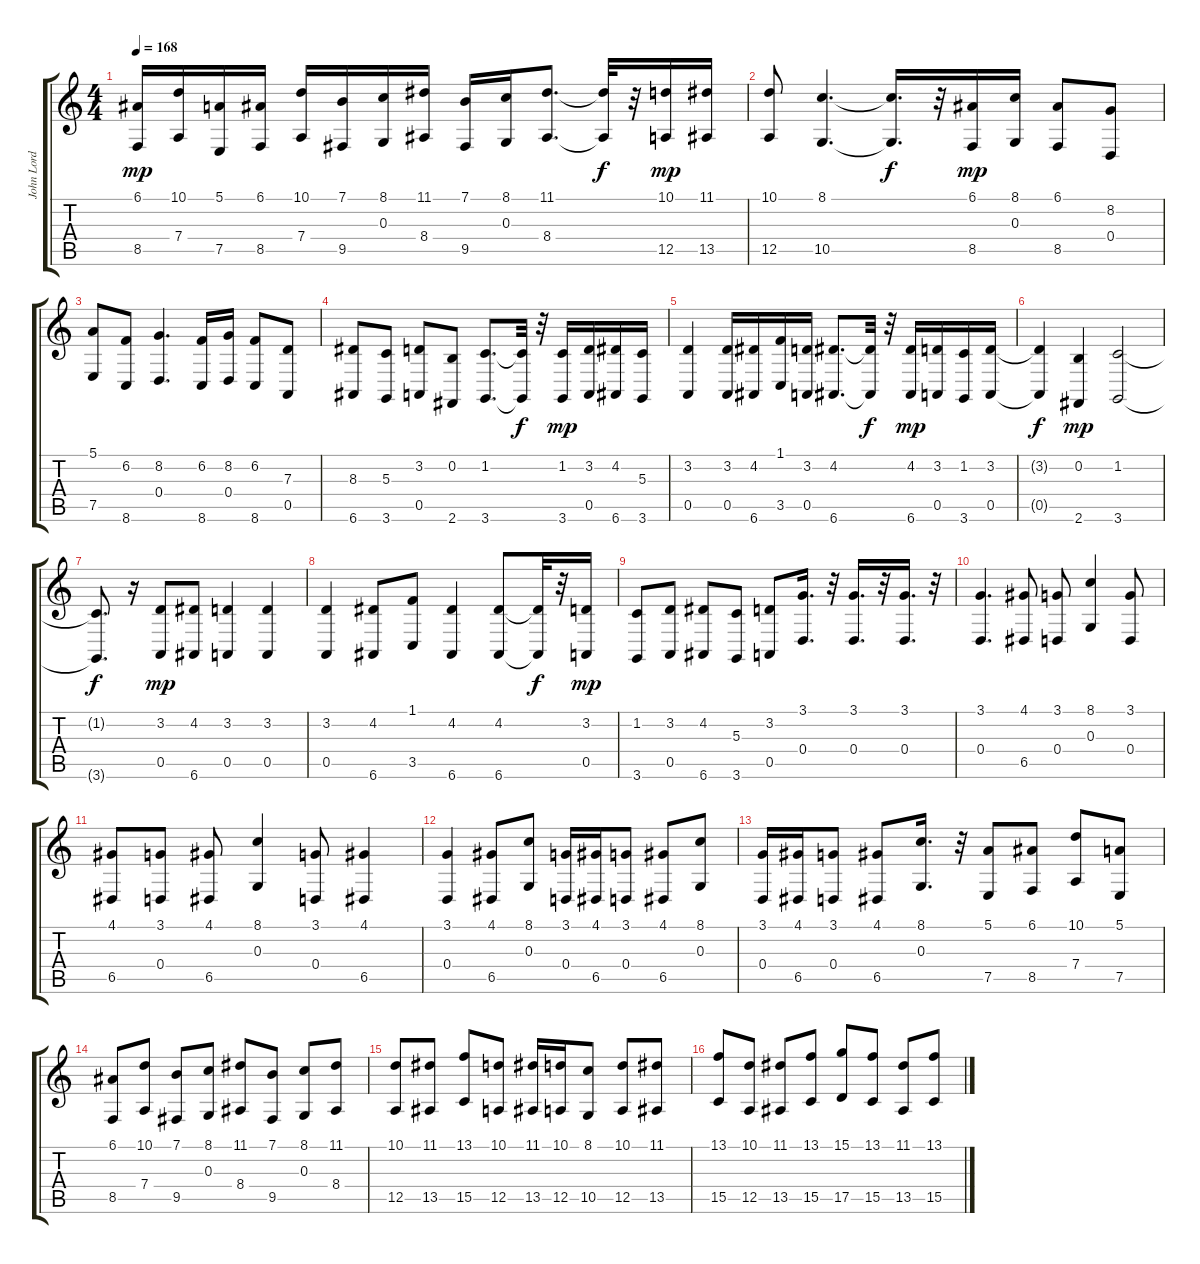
\track ("John Lord" "John Lord") {instrument rockorgan}
\staff {score tabs}
\tuning (E4 B3 G3 D3 A2 E2) {hide}
\ts (4 4)
\tempo 168
\clef g2
\ks c
(6.1 8.5).16{dy mp} (10.1 7.4).16 (5.1 7.5).16 (6.1 8.5).16 (10.1 7.4).16 (7.1 9.5).16 (8.1 0.3).16 (11.1 8.4).16 (7.1 9.5).16 (8.1 0.3).16 (11.1 8.4).8{d} (11.1{t} 8.4{t}).32{dy f} r.32 (10.1 12.5).16{dy mp} (11.1 13.5).16 |
(10.1 12.5).8 (8.1 10.5).4{d} (8.1{t} 10.5{t}).16{d dy f} r.32 (6.1 8.5).16{dy mp} (8.1 0.3).16 (6.1 8.5).8 (8.2 0.4).8 |
(5.1 7.5).8 (6.2 8.6).8 (8.2 0.4).4{d} (6.2 8.6).16 (8.2 0.4).16 (6.2 8.6).8 (7.3 0.5).8 |
(8.3 6.6).8 (5.3 3.6).8 (3.2 0.5).8 (0.2 2.6).8 (1.2 3.6).8{d} (1.2{t} 3.6{t}).32{dy f} r.32 (1.2 3.6).16{dy mp} (3.2 0.5).16 (4.2 6.6).16 (5.3 3.6).16 |
(3.2 0.5).4 (3.2 0.5).16 (4.2 6.6).16 (1.1 3.5).16 (3.2 0.5).16 (4.2 6.6).8{d} (4.2{t} 6.6{t}).32{dy f} r.32 (4.2 6.6).16{dy mp} (3.2 0.5).16 (1.2 3.6).16 (3.2 0.5).16 |
(3.2{t} 0.5{t}).4{dy f} (0.2 2.6).4{dy mp} (1.2 3.6).2 |
(1.2{t} 3.6{t}).8{d dy f} r.16 (3.2 0.5).8{dy mp} (4.2 6.6).8 (3.2 0.5).4 (3.2 0.5).4 |
(3.2 0.5).4 (4.2 6.6).8 (1.1 3.5).8 (4.2 6.6).4 (4.2 6.6).8 (4.2{t} 6.6{t}).32{dy f} r.32 (3.2 0.5).16{dy mp} |
(1.2 3.6).8 (3.2 0.5).8 (4.2 6.6).8 (5.3 3.6).8 (3.2 0.5).8 (3.1 0.4).16{d} r.32 (3.1 0.4).16{d} r.32 (3.1 0.4).16{d} r.32 |
(3.1 0.4).4{d} (4.1 6.5).8 (3.1 0.4).8 (8.1 0.3).4 (3.1 0.4).8 |
(4.1 6.5).8 (3.1 0.4).8 (4.1 6.5).8 (8.1 0.3).4 (3.1 0.4).8 (4.1 6.5).4 |
(3.1 0.4).4 (4.1 6.5).8 (8.1 0.3).8 (3.1 0.4).16 (4.1 6.5).16 (3.1 0.4).8 (4.1 6.5).8 (8.1 0.3).8 |
(3.1 0.4).16 (4.1 6.5).16 (3.1 0.4).8 (4.1 6.5).8 (8.1 0.3).16{d} r.32 (5.1 7.5).8 (6.1 8.5).8 (10.1 7.4).8 (5.1 7.5).8 |
(6.1 8.5).8 (10.1 7.4).8 (7.1 9.5).8 (8.1 0.3).8 (11.1 8.4).8 (7.1 9.5).8 (8.1 0.3).8 (11.1 8.4).8 |
(10.1 12.5).8 (11.1 13.5).8 (13.1 15.5).8 (10.1 12.5).8 (11.1 13.5).16 (10.1 12.5).16 (8.1 10.5).8 (10.1 12.5).8 (11.1 13.5).8 |
(13.1 15.5).8 (10.1 12.5).8 (11.1 13.5).8 (13.1 15.5).8 (15.1 17.5).8 (13.1 15.5).8 (11.1 13.5).8 (13.1 15.5).8
